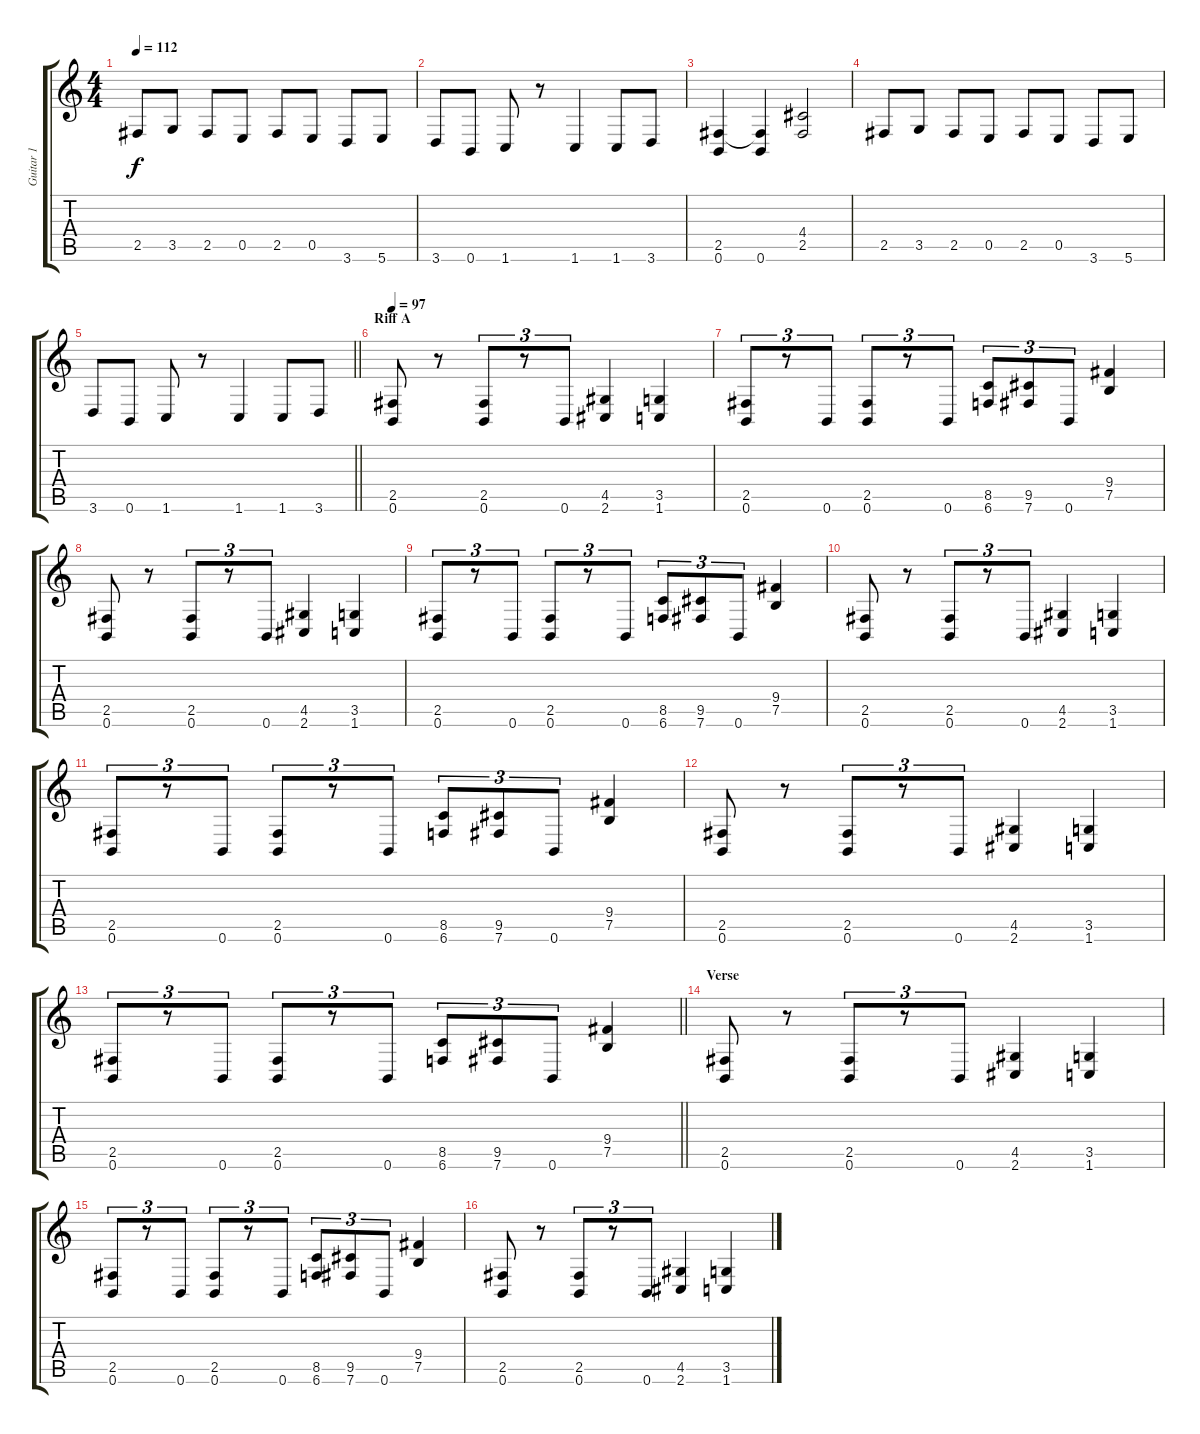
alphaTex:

\track ("Guitar 1" "Guitar 1") {instrument distortionguitar}
\staff {score tabs}
\tuning (B3 Gb3 D3 A2 E2 B1) {hide}
\ts (4 4)
\tempo 112
\clef g2
\ks c
2.5.8{dy f} 3.5.8 2.5.8 0.5.8 2.5.8 0.5.8 3.6.8 5.6.8 |
3.6.8 0.6.8 1.6.8 r.8 1.6.4 1.6.8 3.6.8 |
(2.5 0.6).4 (2.5{t} 0.6).4 (4.4 2.5).2 |
2.5.8 3.5.8 2.5.8 0.5.8 2.5.8 0.5.8 3.6.8 5.6.8 |
\barLineRight lightlight
3.6.8 0.6.8 1.6.8 r.8 1.6.4 1.6.8 3.6.8 |
\section ("" "Riff A")
\tempo 97
(2.5 0.6).8 r.8 (2.5 0.6).8{tu (3 2)} r.8{tu (3 2)} 0.6.8{tu (3 2)} (4.5 2.6).4 (3.5 1.6).4 |
(2.5 0.6).8{tu (3 2)} r.8{tu (3 2)} 0.6.8{tu (3 2)} (2.5 0.6).8{tu (3 2)} r.8{tu (3 2)} 0.6.8{tu (3 2)} (8.5 6.6).8{tu (3 2)} (9.5 7.6).8{tu (3 2)} 0.6.8{tu (3 2)} (9.4 7.5).4 |
(2.5 0.6).8 r.8 (2.5 0.6).8{tu (3 2)} r.8{tu (3 2)} 0.6.8{tu (3 2)} (4.5 2.6).4 (3.5 1.6).4 |
(2.5 0.6).8{tu (3 2)} r.8{tu (3 2)} 0.6.8{tu (3 2)} (2.5 0.6).8{tu (3 2)} r.8{tu (3 2)} 0.6.8{tu (3 2)} (8.5 6.6).8{tu (3 2)} (9.5 7.6).8{tu (3 2)} 0.6.8{tu (3 2)} (9.4 7.5).4 |
(2.5 0.6).8 r.8 (2.5 0.6).8{tu (3 2)} r.8{tu (3 2)} 0.6.8{tu (3 2)} (4.5 2.6).4 (3.5 1.6).4 |
(2.5 0.6).8{tu (3 2)} r.8{tu (3 2)} 0.6.8{tu (3 2)} (2.5 0.6).8{tu (3 2)} r.8{tu (3 2)} 0.6.8{tu (3 2)} (8.5 6.6).8{tu (3 2)} (9.5 7.6).8{tu (3 2)} 0.6.8{tu (3 2)} (9.4 7.5).4 |
(2.5 0.6).8 r.8 (2.5 0.6).8{tu (3 2)} r.8{tu (3 2)} 0.6.8{tu (3 2)} (4.5 2.6).4 (3.5 1.6).4 |
\barLineRight lightlight
(2.5 0.6).8{tu (3 2)} r.8{tu (3 2)} 0.6.8{tu (3 2)} (2.5 0.6).8{tu (3 2)} r.8{tu (3 2)} 0.6.8{tu (3 2)} (8.5 6.6).8{tu (3 2)} (9.5 7.6).8{tu (3 2)} 0.6.8{tu (3 2)} (9.4 7.5).4 |
\section ("" "Verse")
(2.5 0.6).8 r.8 (2.5 0.6).8{tu (3 2)} r.8{tu (3 2)} 0.6.8{tu (3 2)} (4.5 2.6).4 (3.5 1.6).4 |
(2.5 0.6).8{tu (3 2)} r.8{tu (3 2)} 0.6.8{tu (3 2)} (2.5 0.6).8{tu (3 2)} r.8{tu (3 2)} 0.6.8{tu (3 2)} (8.5 6.6).8{tu (3 2)} (9.5 7.6).8{tu (3 2)} 0.6.8{tu (3 2)} (9.4 7.5).4 |
(2.5 0.6).8 r.8 (2.5 0.6).8{tu (3 2)} r.8{tu (3 2)} 0.6.8{tu (3 2)} (4.5 2.6).4 (3.5 1.6).4
